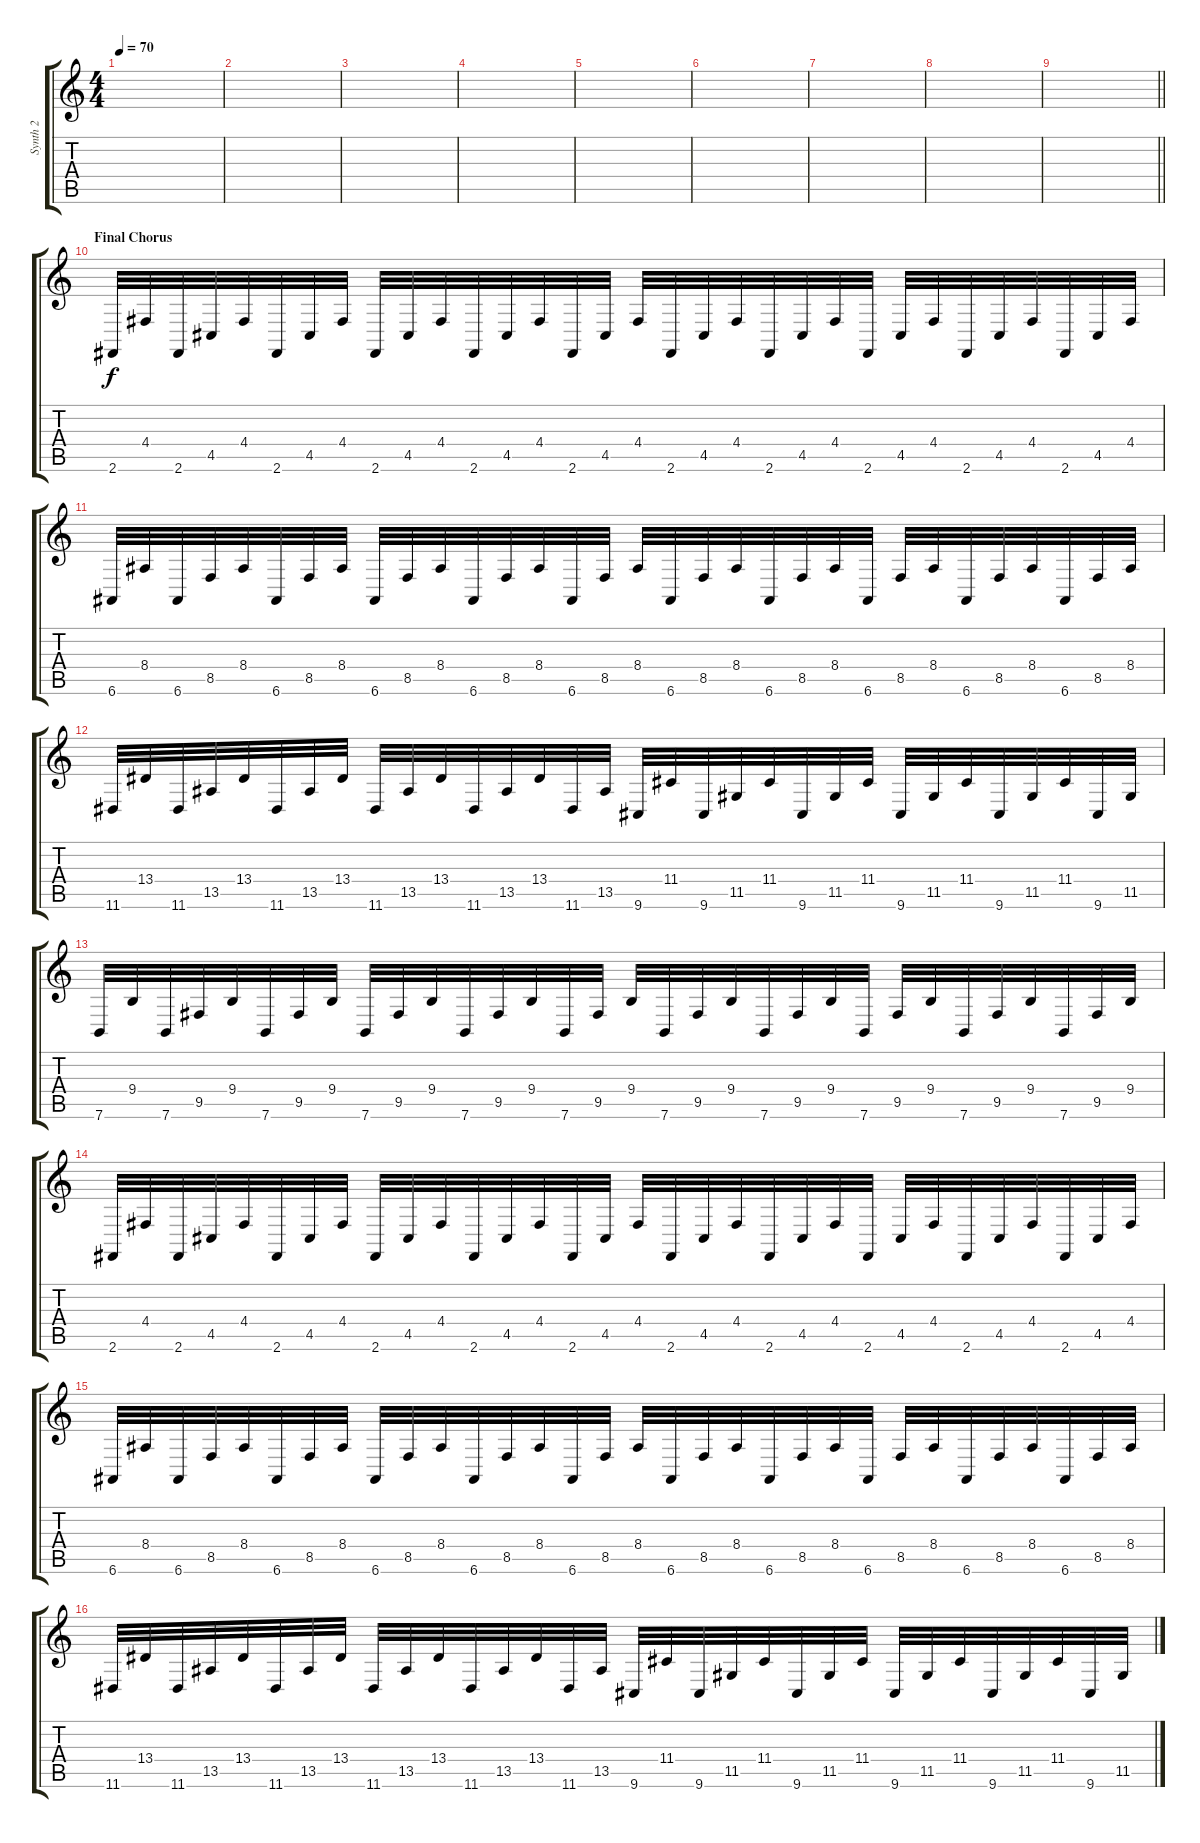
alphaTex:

\track ("Synth 2" "Synth 2") {instrument lead2sawtooth}
\staff {score tabs}
\tuning (E4 B3 G3 D3 A2 E2) {hide}
\ts (4 4)
\tempo 70
\clef g2
\ks c
|
|
|
|
|
|
|
|
\barLineRight lightlight
|
\section ("" "Final Chorus")
2.6.32 4.4.32 2.6.32 4.5.32 4.4.32 2.6.32 4.5.32 4.4.32 2.6.32 4.5.32 4.4.32 2.6.32 4.5.32 4.4.32 2.6.32 4.5.32 4.4.32 2.6.32 4.5.32 4.4.32 2.6.32 4.5.32 4.4.32 2.6.32 4.5.32 4.4.32 2.6.32 4.5.32 4.4.32 2.6.32 4.5.32 4.4.32 |
6.6.32 8.4.32 6.6.32 8.5.32 8.4.32 6.6.32 8.5.32 8.4.32 6.6.32 8.5.32 8.4.32 6.6.32 8.5.32 8.4.32 6.6.32 8.5.32 8.4.32 6.6.32 8.5.32 8.4.32 6.6.32 8.5.32 8.4.32 6.6.32 8.5.32 8.4.32 6.6.32 8.5.32 8.4.32 6.6.32 8.5.32 8.4.32 |
11.6.32 13.4.32 11.6.32 13.5.32 13.4.32 11.6.32 13.5.32 13.4.32 11.6.32 13.5.32 13.4.32 11.6.32 13.5.32 13.4.32 11.6.32 13.5.32 9.6.32 11.4.32 9.6.32 11.5.32 11.4.32 9.6.32 11.5.32 11.4.32 9.6.32 11.5.32 11.4.32 9.6.32 11.5.32 11.4.32 9.6.32 11.5.32 |
7.6.32 9.4.32 7.6.32 9.5.32 9.4.32 7.6.32 9.5.32 9.4.32 7.6.32 9.5.32 9.4.32 7.6.32 9.5.32 9.4.32 7.6.32 9.5.32 9.4.32 7.6.32 9.5.32 9.4.32 7.6.32 9.5.32 9.4.32 7.6.32 9.5.32 9.4.32 7.6.32 9.5.32 9.4.32 7.6.32 9.5.32 9.4.32 |
2.6.32 4.4.32 2.6.32 4.5.32 4.4.32 2.6.32 4.5.32 4.4.32 2.6.32 4.5.32 4.4.32 2.6.32 4.5.32 4.4.32 2.6.32 4.5.32 4.4.32 2.6.32 4.5.32 4.4.32 2.6.32 4.5.32 4.4.32 2.6.32 4.5.32 4.4.32 2.6.32 4.5.32 4.4.32 2.6.32 4.5.32 4.4.32 |
6.6.32 8.4.32 6.6.32 8.5.32 8.4.32 6.6.32 8.5.32 8.4.32 6.6.32 8.5.32 8.4.32 6.6.32 8.5.32 8.4.32 6.6.32 8.5.32 8.4.32 6.6.32 8.5.32 8.4.32 6.6.32 8.5.32 8.4.32 6.6.32 8.5.32 8.4.32 6.6.32 8.5.32 8.4.32 6.6.32 8.5.32 8.4.32 |
11.6.32 13.4.32 11.6.32 13.5.32 13.4.32 11.6.32 13.5.32 13.4.32 11.6.32 13.5.32 13.4.32 11.6.32 13.5.32 13.4.32 11.6.32 13.5.32 9.6.32 11.4.32 9.6.32 11.5.32 11.4.32 9.6.32 11.5.32 11.4.32 9.6.32 11.5.32 11.4.32 9.6.32 11.5.32 11.4.32 9.6.32 11.5.32
